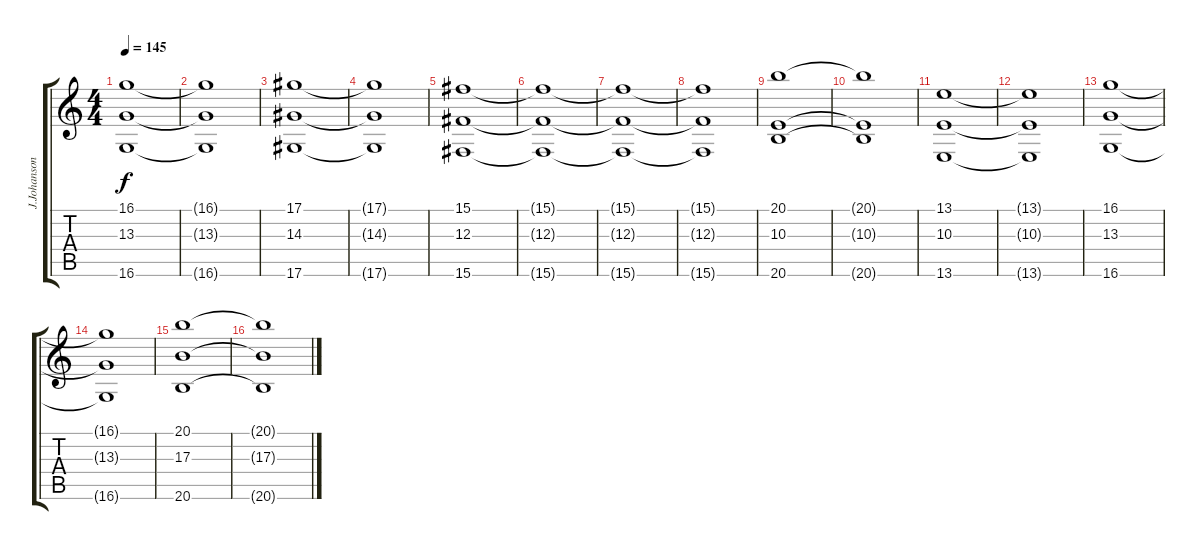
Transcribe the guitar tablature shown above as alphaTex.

\track ("J.Johanson" "J.Johanson") {instrument harpsichord}
\staff {score tabs}
\tuning (Eb4 Bb3 Gb3 Db3 Ab2 Eb2) {hide}
\ts (4 4)
\tempo 145
\clef g2
\ks c
(16.1 13.3 16.6).1{dy f} |
(16.1{t} 13.3{t} 16.6{t}).1 |
(17.1 14.3 17.6).1 |
(17.1{t} 14.3{t} 17.6{t}).1 |
(15.1 12.3 15.6).1 |
(15.1{t} 12.3{t} 15.6{t}).1 |
(15.1{t} 12.3{t} 15.6{t}).1 |
(15.1{t} 12.3{t} 15.6{t}).1 |
(20.1 10.3 20.6).1 |
(20.1{t} 10.3{t} 20.6{t}).1 |
(13.1 10.3 13.6).1 |
(13.1{t} 10.3{t} 13.6{t}).1 |
(16.1 13.3 16.6).1 |
(16.1{t} 13.3{t} 16.6{t}).1 |
(20.1 17.3 20.6).1 |
(20.1{t} 17.3{t} 20.6{t}).1
